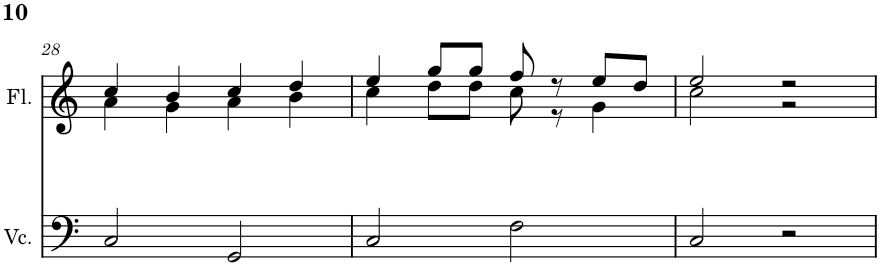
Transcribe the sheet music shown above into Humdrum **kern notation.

**kern	**kern
*part2	*part1
*staff2	*staff1
*I"Cello	*I"Flute
*	*I'Fl.
!!LO:PB:g=z
*clefF4	*clefG2
*k[]	*k[]
*M4/4	*M4/4
=28	=28
*	*^
2C/	4cc/	4a\
.	4b/	4g\
2GG/	4cc/	4a\
.	4dd/	4b\
=29	=29	=29
2C/	4ee/	4cc\
.	8gg/L	8dd\L
.	8gg/J	8dd\J
2F\	8ff/	8cc\
.	8r	8r
.	8ee/L	4g\
.	8dd/J	.
=30	=30	=30
2C/	2ee/	2cc\
2r	2r	2r
*	*v	*v
=	=
*-	*-
